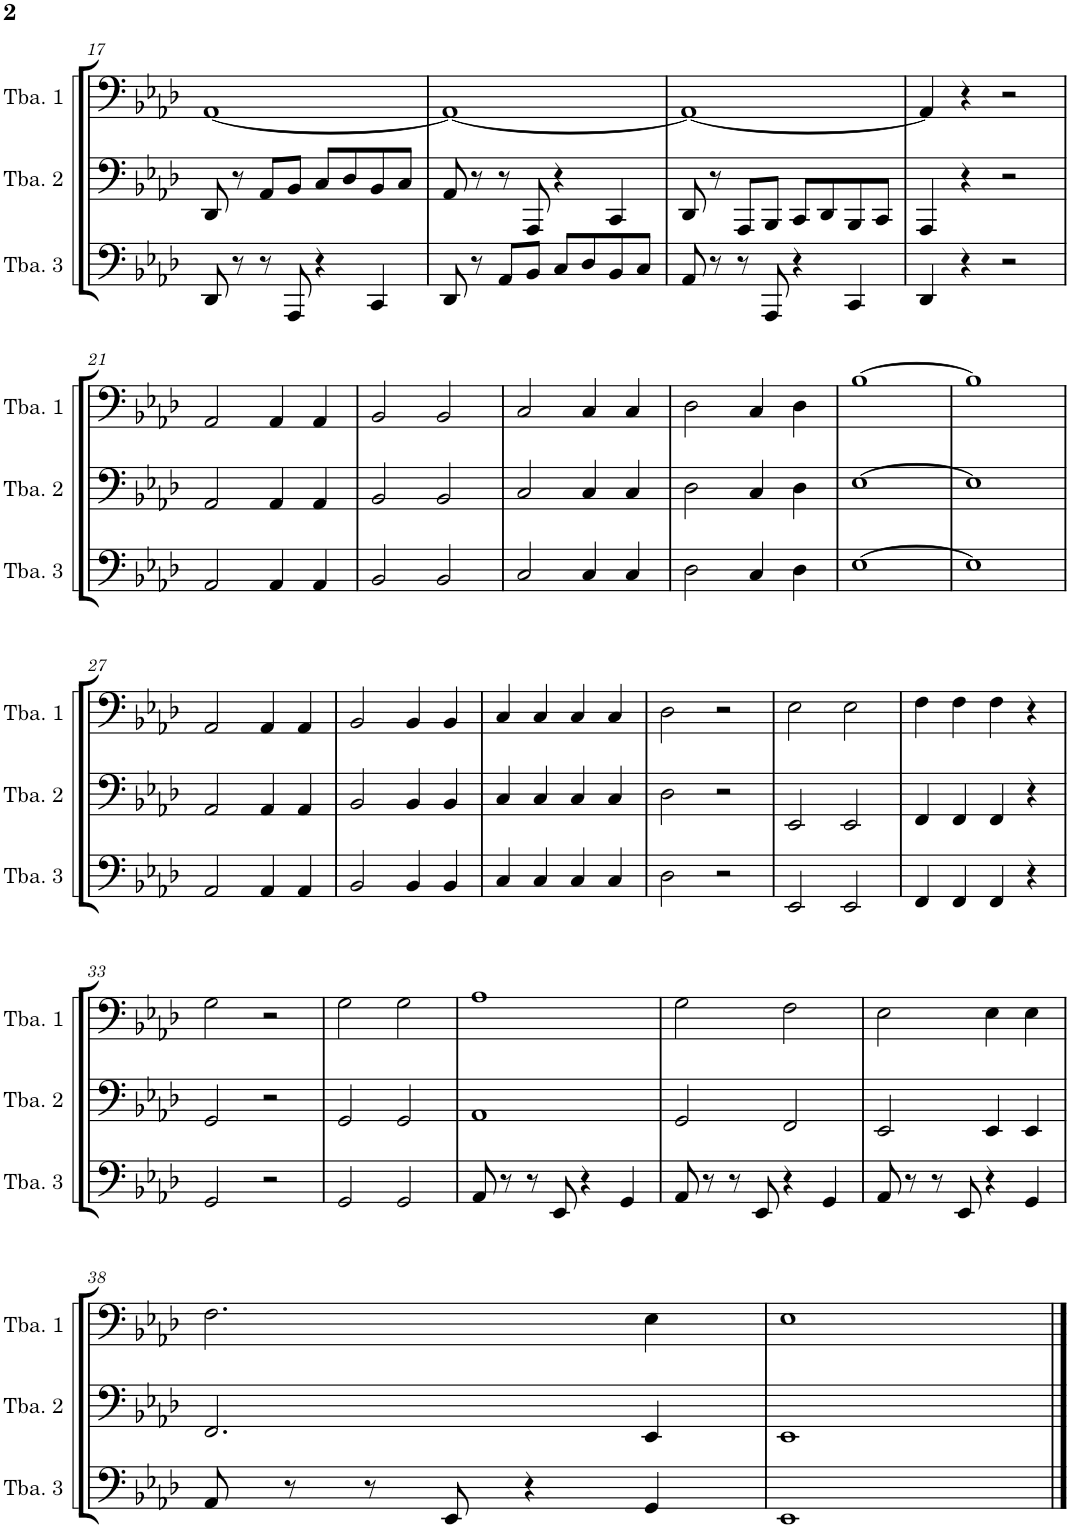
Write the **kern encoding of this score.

**kern	**kern	**kern
*part3	*part2	*part1
*staff3	*staff2	*staff1
*I"Tuba 3	*I"Tuba 2	*I"Tuba 1
*I'Tba. 3	*I'Tba. 2	*I'Tba. 1
!!LO:PB:g=z
*clefF4	*clefF4	*clefF4
*k[b-e-a-d-]	*k[b-e-a-d-]	*k[b-e-a-d-]
*M4/4	*M4/4	*M4/4
=17	=17	=17
8DD-/	8DD-/	[1AA-
8r	8r	.
8r	8AA-/L	.
8AAA-/	8BB-/J	.
4r	8C/L	.
.	8D-/	.
4CC/	8BB-/	.
.	8C/J	.
=18	=18	=18
8DD-/	8AA-/	1AA-_
8r	8r	.
8AA-/L	8r	.
8BB-/J	8AAA-/	.
8C/L	4r	.
8D-/	.	.
8BB-/	4CC/	.
8C/J	.	.
=19	=19	=19
8AA-/	8DD-/	1AA-_
8r	8r	.
8r	8AAA-/L	.
8AAA-/	8BBB-/J	.
4r	8CC/L	.
.	8DD-/	.
4CC/	8BBB-/	.
.	8CC/J	.
=20	=20	=20
4DD-/	4AAA-/	4AA-/]
4r	4r	4r
2r	2r	2r
!!LO:LB:g=z
=21	=21	=21
2AA-/	2AA-/	2AA-/
4AA-/	4AA-/	4AA-/
4AA-/	4AA-/	4AA-/
=22	=22	=22
2BB-/	2BB-/	2BB-/
2BB-/	2BB-/	2BB-/
=23	=23	=23
2C/	2C/	2C/
4C/	4C/	4C/
4C/	4C/	4C/
=24	=24	=24
2D-\	2D-\	2D-\
4C/	4C/	4C/
4D-\	4D-\	4D-\
=25	=25	=25
[1E-	[1E-	[1B-
=26	=26	=26
1E-]	1E-]	1B-]
!!LO:LB:g=z
=27	=27	=27
2AA-/	2AA-/	2AA-/
4AA-/	4AA-/	4AA-/
4AA-/	4AA-/	4AA-/
=28	=28	=28
2BB-/	2BB-/	2BB-/
4BB-/	4BB-/	4BB-/
4BB-/	4BB-/	4BB-/
=29	=29	=29
4C/	4C/	4C/
4C/	4C/	4C/
4C/	4C/	4C/
4C/	4C/	4C/
=30	=30	=30
2D-\	2D-\	2D-\
2r	2r	2r
=31	=31	=31
2EE-/	2EE-/	2E-\
2EE-/	2EE-/	2E-\
=32	=32	=32
4FF/	4FF/	4F\
4FF/	4FF/	4F\
4FF/	4FF/	4F\
4r	4r	4r
!!LO:LB:g=z
=33	=33	=33
2GG/	2GG/	2G\
2r	2r	2r
=34	=34	=34
2GG/	2GG/	2G\
2GG/	2GG/	2G\
=35	=35	=35
8AA-/	1AA-	1A-
8r	.	.
8r	.	.
8EE-/	.	.
4r	.	.
4GG/	.	.
=36	=36	=36
8AA-/	2GG/	2G\
8r	.	.
8r	.	.
8EE-/	.	.
4r	2FF/	2F\
4GG/	.	.
=37	=37	=37
8AA-/	2EE-/	2E-\
8r	.	.
8r	.	.
8EE-/	.	.
4r	4EE-/	4E-\
4GG/	4EE-/	4E-\
!!LO:LB:g=z
=38	=38	=38
8AA-/	2.FF/	2.F\
8r	.	.
8r	.	.
8EE-/	.	.
4r	.	.
4GG/	4EE-/	4E-\
=39	=39	=39
1EE-	1EE-	1E-
==	==	==
*-	*-	*-
